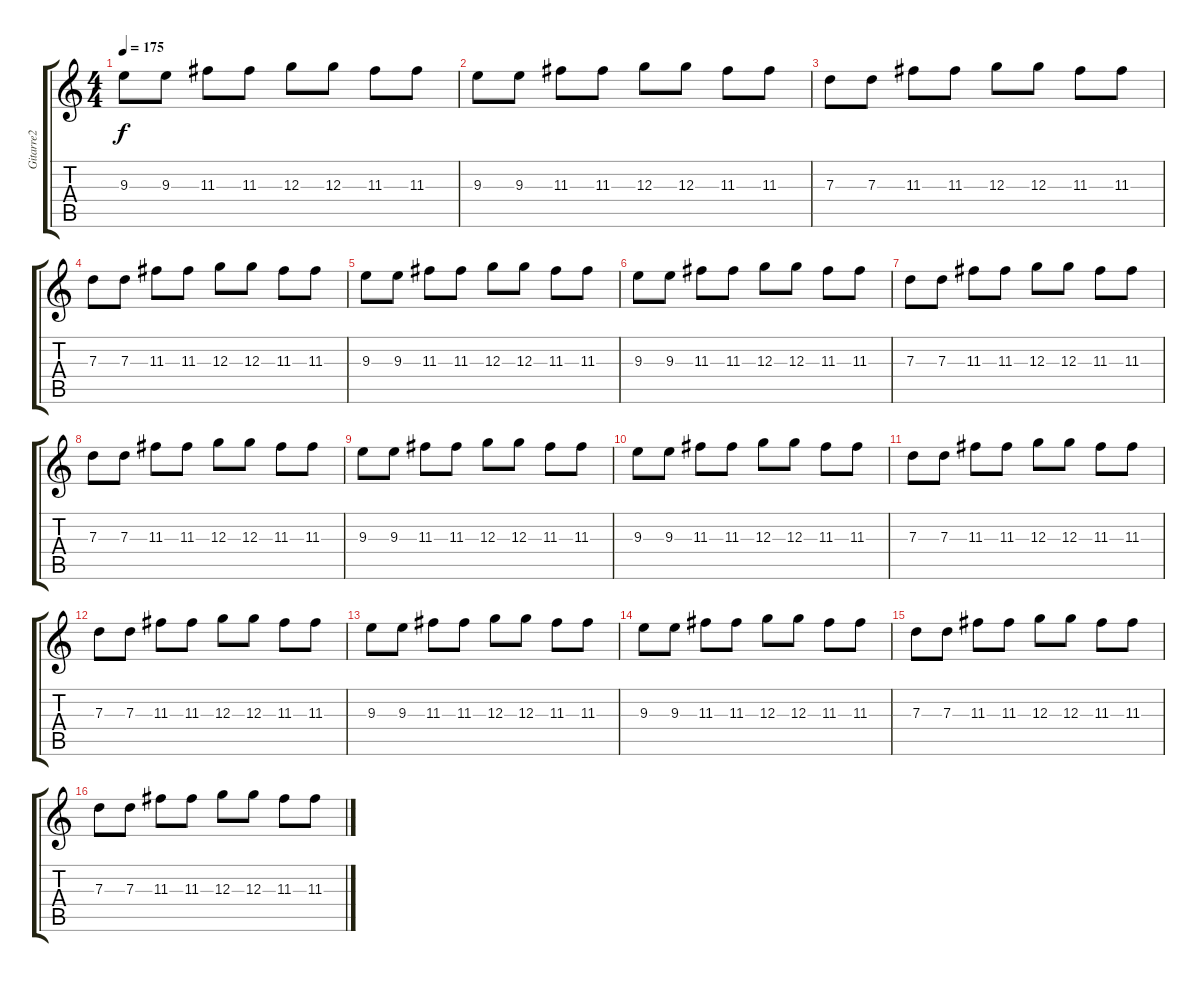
\track ("Gitarre2" "Gitarre2") {instrument distortionguitar}
\staff {score tabs}
\tuning (E4 B3 G3 D3 A2 E2) {hide}
\ts (4 4)
\tempo 175
\clef g2
\ks c
9.3.8{dy f} 9.3.8 11.3.8 11.3.8 12.3.8 12.3.8 11.3.8 11.3.8 |
9.3.8 9.3.8 11.3.8 11.3.8 12.3.8 12.3.8 11.3.8 11.3.8 |
7.3.8 7.3.8 11.3.8 11.3.8 12.3.8 12.3.8 11.3.8 11.3.8 |
7.3.8 7.3.8 11.3.8 11.3.8 12.3.8 12.3.8 11.3.8 11.3.8 |
9.3.8 9.3.8 11.3.8 11.3.8 12.3.8 12.3.8 11.3.8 11.3.8 |
9.3.8 9.3.8 11.3.8 11.3.8 12.3.8 12.3.8 11.3.8 11.3.8 |
7.3.8 7.3.8 11.3.8 11.3.8 12.3.8 12.3.8 11.3.8 11.3.8 |
7.3.8 7.3.8 11.3.8 11.3.8 12.3.8 12.3.8 11.3.8 11.3.8 |
9.3.8 9.3.8 11.3.8 11.3.8 12.3.8 12.3.8 11.3.8 11.3.8 |
9.3.8 9.3.8 11.3.8 11.3.8 12.3.8 12.3.8 11.3.8 11.3.8 |
7.3.8 7.3.8 11.3.8 11.3.8 12.3.8 12.3.8 11.3.8 11.3.8 |
7.3.8 7.3.8 11.3.8 11.3.8 12.3.8 12.3.8 11.3.8 11.3.8 |
9.3.8 9.3.8 11.3.8 11.3.8 12.3.8 12.3.8 11.3.8 11.3.8 |
9.3.8 9.3.8 11.3.8 11.3.8 12.3.8 12.3.8 11.3.8 11.3.8 |
7.3.8 7.3.8 11.3.8 11.3.8 12.3.8 12.3.8 11.3.8 11.3.8 |
7.3.8 7.3.8 11.3.8 11.3.8 12.3.8 12.3.8 11.3.8 11.3.8
